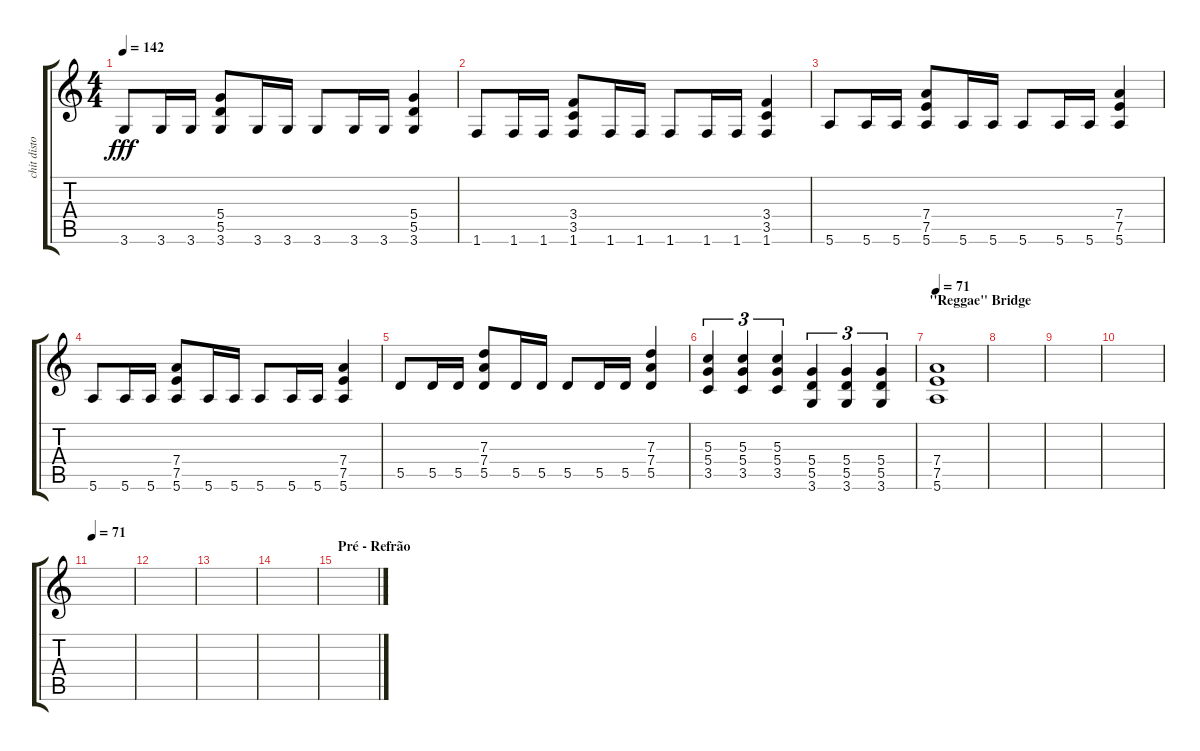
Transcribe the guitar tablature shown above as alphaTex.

\track ("chit distorta" "chit disto") {instrument distortionguitar}
\staff {score tabs}
\tuning (E4 B3 G3 D3 A2 E2) {hide}
\ts (4 4)
\tempo 142
\clef g2
\ks c
3.6.8{dy fff} 3.6.16 3.6.16 (5.4 5.5 3.6).8 3.6.16 3.6.16 3.6.8 3.6.16 3.6.16 (5.4 5.5 3.6).4 |
1.6.8 1.6.16 1.6.16 (3.4 3.5 1.6).8 1.6.16 1.6.16 1.6.8 1.6.16 1.6.16 (3.4 3.5 1.6).4 |
5.6.8 5.6.16 5.6.16 (7.4 7.5 5.6).8 5.6.16 5.6.16 5.6.8 5.6.16 5.6.16 (7.4 7.5 5.6).4 |
5.6.8 5.6.16 5.6.16 (7.4 7.5 5.6).8 5.6.16 5.6.16 5.6.8 5.6.16 5.6.16 (7.4 7.5 5.6).4 |
5.5.8 5.5.16 5.5.16 (7.3 7.4 5.5).8 5.5.16 5.5.16 5.5.8 5.5.16 5.5.16 (7.3 7.4 5.5).4 |
(5.3 5.4 3.5).4{tu (3 2)} (5.3 5.4 3.5).4{tu (3 2)} (5.3 5.4 3.5).4{tu (3 2)} (5.4 5.5 3.6).4{tu (3 2)} (5.4 5.5 3.6).4{tu (3 2)} (5.4 5.5 3.6).4{tu (3 2)} |
\section ("" "''Reggae'' Bridge")
\tempo 71
(7.4 7.5 5.6).1{volume 16} |
|
|
|
\tempo 71
|
|
|
|
\section ("" "Pré - Refrão")
